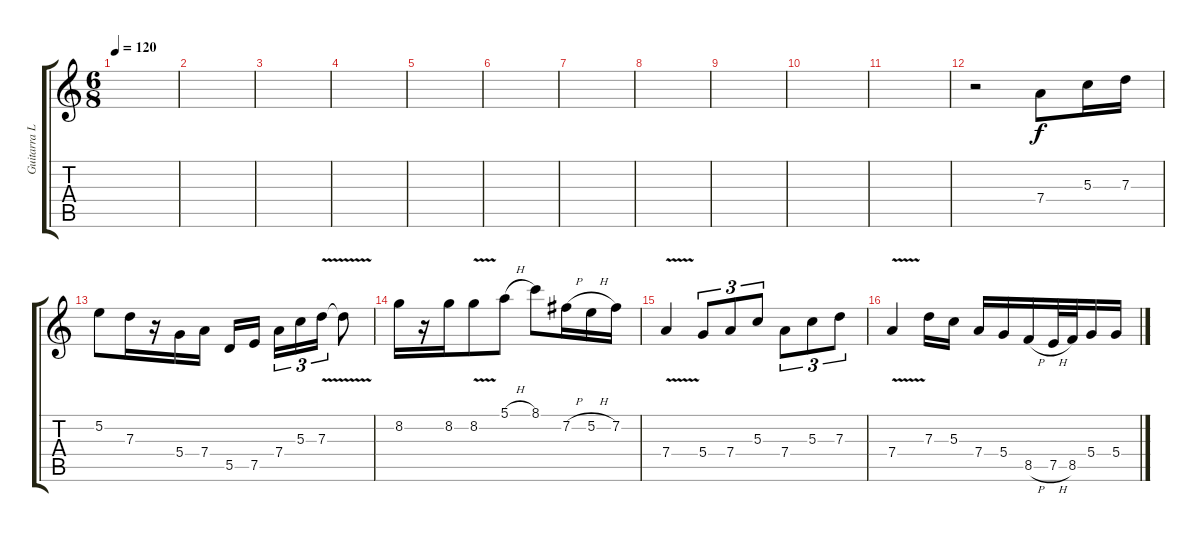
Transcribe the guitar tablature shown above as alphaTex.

\track ("Guitarra Líder" "Guitarra L") {instrument overdrivenguitar}
\staff {score tabs}
\tuning (E4 B3 G3 D3 A2 E2) {hide}
\ts (6 8)
\tempo 120
\clef g2
\ks c
|
|
|
|
|
|
|
|
|
|
|
r.2 7.4.8 5.3.16 7.3.16 |
5.2.8 7.3.16 r.16 5.4.16 7.4.16 5.5.16 7.5.16 7.4.16{tu (3 2)} 5.3.16{tu (3 2)} 7.3{v}.16{tu (3 2)} 7.3{t}.8 |
8.2.16 r.16 8.2.16 8.2{v}.8 5.1{h}.8 8.1.8 7.2{h}.16 5.2{h}.16 7.2.16 |
7.4{v}.4 5.4.8{tu (3 2)} 7.4.8{tu (3 2)} 5.3.8{tu (3 2)} 7.4.8{tu (3 2)} 5.3.8{tu (3 2)} 7.3.8{tu (3 2)} |
7.4{v}.4 7.3.16 5.3.16 7.4.16 5.4.16 8.5{h}.16 7.5{h}.32 8.5.32 5.4.16 5.4.16
